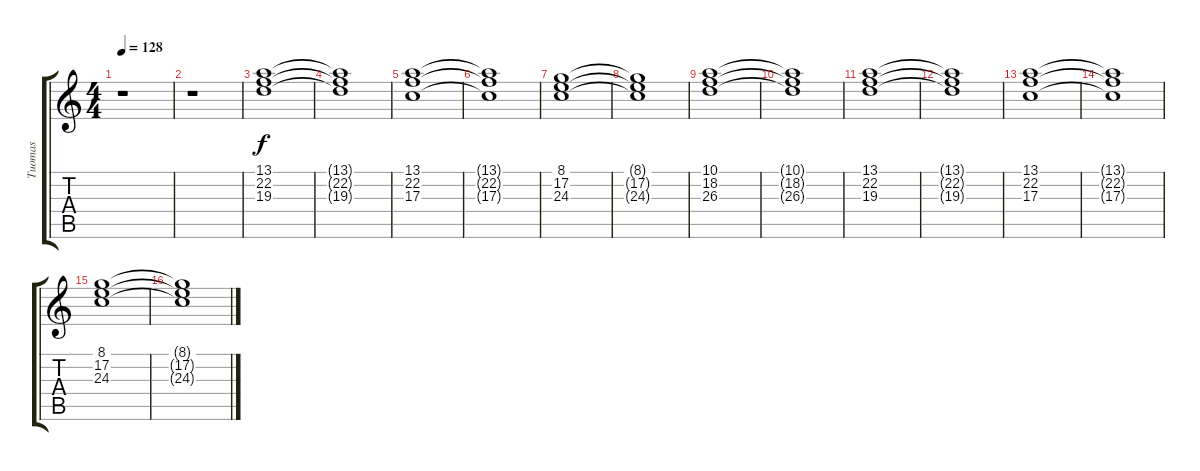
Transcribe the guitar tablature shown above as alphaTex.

\track ("Tuomas" "Tuomas") {instrument pad2warm}
\staff {score tabs}
\tuning (E4 B3 G3 D3 A2 E2) {hide}
\ts (4 4)
\tempo 128
\clef g2
\ks c
r.1{dy f} |
r.1 |
(13.1 22.2 19.3).1{volume 7 instrument pad2warm} |
(13.1{t} 22.2{t} 19.3{t}).1 |
(13.1 22.2 17.3).1 |
(13.1{t} 22.2{t} 17.3{t}).1 |
(8.1 17.2 24.3).1 |
(8.1{t} 17.2{t} 24.3{t}).1 |
(10.1 18.2 26.3).1 |
(10.1{t} 18.2{t} 26.3{t}).1 |
(13.1 22.2 19.3).1 |
(13.1{t} 22.2{t} 19.3{t}).1 |
(13.1 22.2 17.3).1 |
(13.1{t} 22.2{t} 17.3{t}).1 |
(8.1 17.2 24.3).1 |
(8.1{t} 17.2{t} 24.3{t}).1
